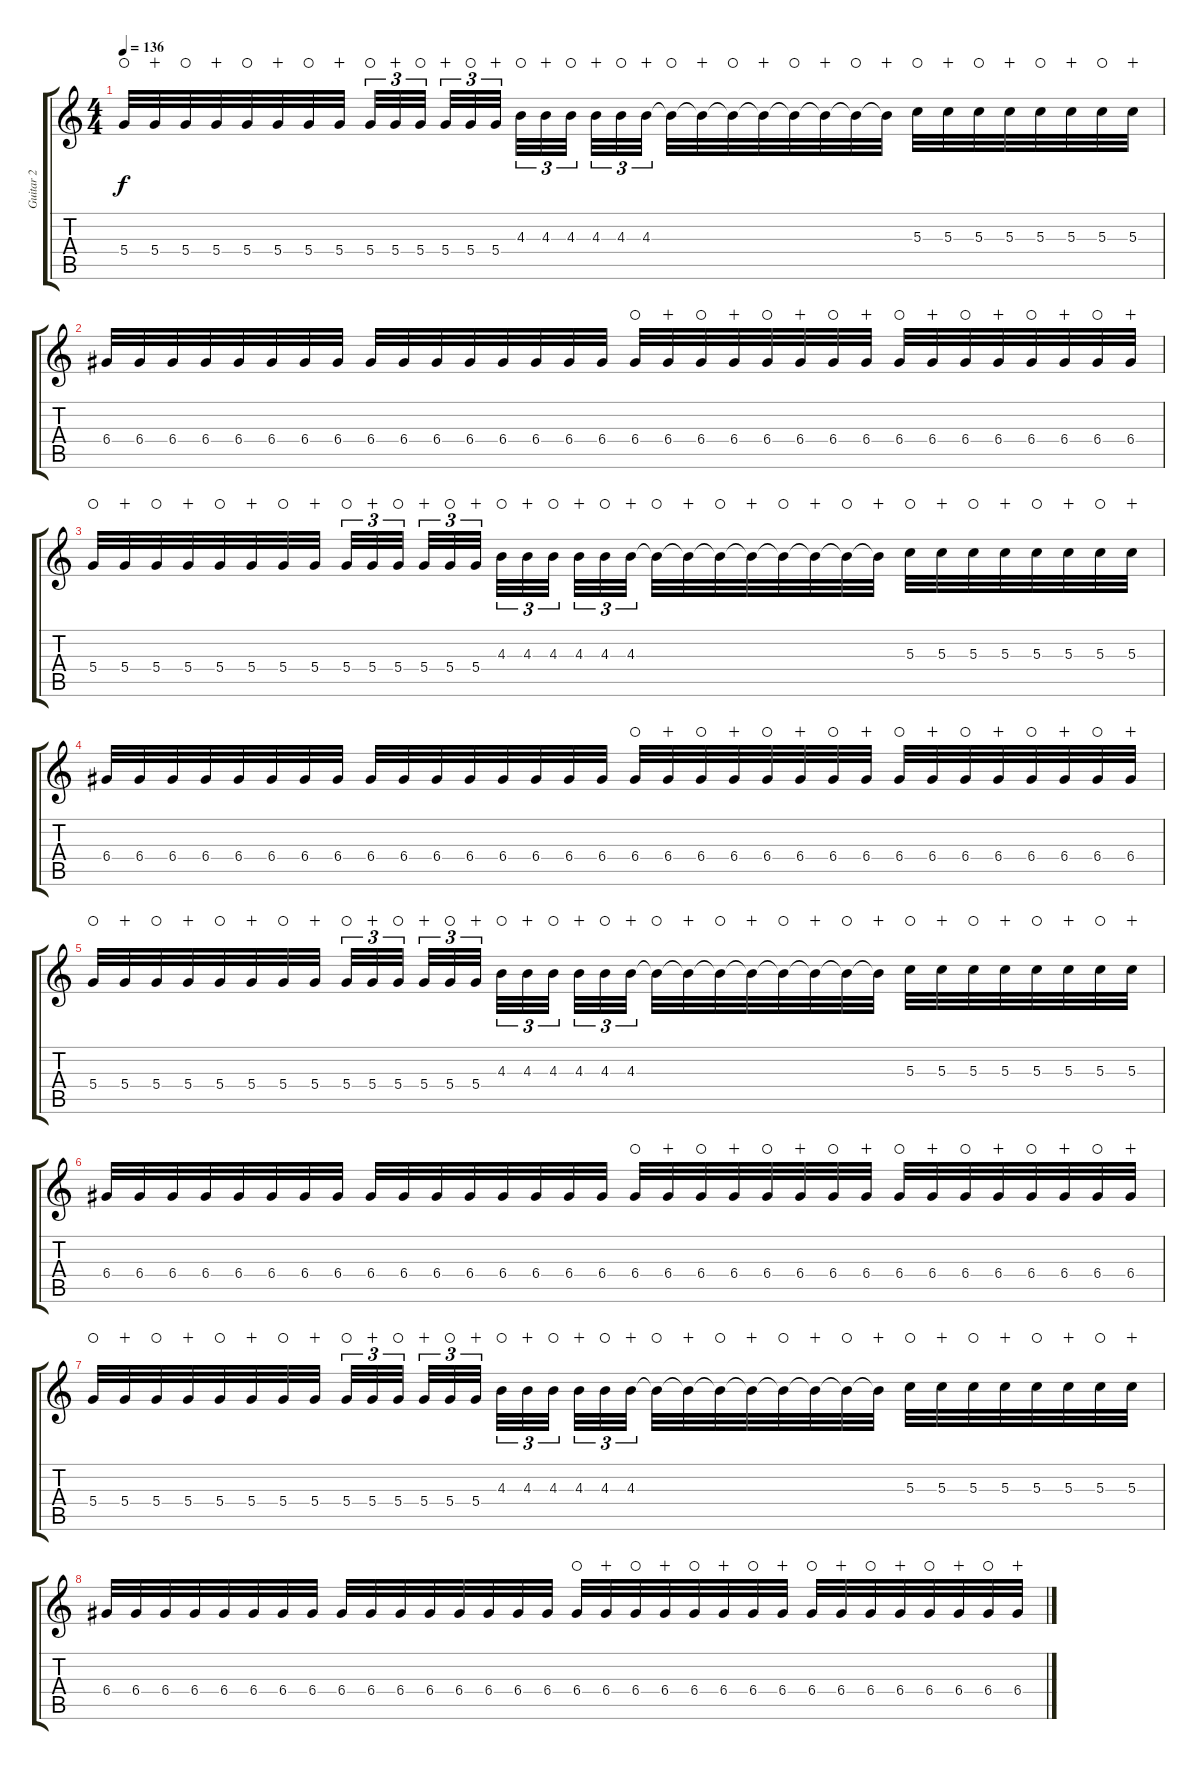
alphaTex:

\track ("Guitar 2" "Guitar 2") {instrument distortionguitar}
\staff {score tabs}
\tuning (E4 B3 G3 D3 A2 E2) {hide}
\ts (4 4)
\tempo 136
\clef g2
\ks c
5.4.32{dy f waho} 5.4.32{wahc} 5.4.32{waho} 5.4.32{wahc} 5.4.32{waho} 5.4.32{wahc} 5.4.32{waho} 5.4.32{wahc} 5.4.32{tu (3 2) waho} 5.4.32{tu (3 2) wahc} 5.4.32{tu (3 2) waho beam splitsecondary} 5.4.32{tu (3 2) wahc} 5.4.32{tu (3 2) waho} 5.4.32{tu (3 2) wahc beam splitsecondary} 4.3.32{tu (3 2) waho} 4.3.32{tu (3 2) wahc} 4.3.32{tu (3 2) waho beam splitsecondary} 4.3.32{tu (3 2) wahc} 4.3.32{tu (3 2) waho} 4.3.32{tu (3 2) wahc} 4.3{t}.32{waho} 4.3{t}.32{wahc} 4.3{t}.32{waho} 4.3{t}.32{wahc} 4.3{t}.32{waho} 4.3{t}.32{wahc} 4.3{t}.32{waho} 4.3{t}.32{wahc} 5.3.32{waho} 5.3.32{wahc} 5.3.32{waho} 5.3.32{wahc} 5.3.32{waho} 5.3.32{wahc} 5.3.32{waho} 5.3.32{wahc} |
6.4.32 6.4.32 6.4.32 6.4.32 6.4.32 6.4.32 6.4.32 6.4.32 6.4.32 6.4.32 6.4.32 6.4.32 6.4.32 6.4.32 6.4.32 6.4.32 6.4.32{waho} 6.4.32{wahc} 6.4.32{waho} 6.4.32{wahc} 6.4.32{waho} 6.4.32{wahc} 6.4.32{waho} 6.4.32{wahc} 6.4.32{waho} 6.4.32{wahc} 6.4.32{waho} 6.4.32{wahc} 6.4.32{waho} 6.4.32{wahc} 6.4.32{waho} 6.4.32{wahc} |
5.4.32{waho} 5.4.32{wahc} 5.4.32{waho} 5.4.32{wahc} 5.4.32{waho} 5.4.32{wahc} 5.4.32{waho} 5.4.32{wahc} 5.4.32{tu (3 2) waho} 5.4.32{tu (3 2) wahc} 5.4.32{tu (3 2) waho beam splitsecondary} 5.4.32{tu (3 2) wahc} 5.4.32{tu (3 2) waho} 5.4.32{tu (3 2) wahc beam splitsecondary} 4.3.32{tu (3 2) waho} 4.3.32{tu (3 2) wahc} 4.3.32{tu (3 2) waho beam splitsecondary} 4.3.32{tu (3 2) wahc} 4.3.32{tu (3 2) waho} 4.3.32{tu (3 2) wahc} 4.3{t}.32{waho} 4.3{t}.32{wahc} 4.3{t}.32{waho} 4.3{t}.32{wahc} 4.3{t}.32{waho} 4.3{t}.32{wahc} 4.3{t}.32{waho} 4.3{t}.32{wahc} 5.3.32{waho} 5.3.32{wahc} 5.3.32{waho} 5.3.32{wahc} 5.3.32{waho} 5.3.32{wahc} 5.3.32{waho} 5.3.32{wahc} |
6.4.32 6.4.32 6.4.32 6.4.32 6.4.32 6.4.32 6.4.32 6.4.32 6.4.32 6.4.32 6.4.32 6.4.32 6.4.32 6.4.32 6.4.32 6.4.32 6.4.32{waho} 6.4.32{wahc} 6.4.32{waho} 6.4.32{wahc} 6.4.32{waho} 6.4.32{wahc} 6.4.32{waho} 6.4.32{wahc} 6.4.32{waho} 6.4.32{wahc} 6.4.32{waho} 6.4.32{wahc} 6.4.32{waho} 6.4.32{wahc} 6.4.32{waho} 6.4.32{wahc} |
5.4.32{waho} 5.4.32{wahc} 5.4.32{waho} 5.4.32{wahc} 5.4.32{waho} 5.4.32{wahc} 5.4.32{waho} 5.4.32{wahc} 5.4.32{tu (3 2) waho} 5.4.32{tu (3 2) wahc} 5.4.32{tu (3 2) waho beam splitsecondary} 5.4.32{tu (3 2) wahc} 5.4.32{tu (3 2) waho} 5.4.32{tu (3 2) wahc beam splitsecondary} 4.3.32{tu (3 2) waho} 4.3.32{tu (3 2) wahc} 4.3.32{tu (3 2) waho beam splitsecondary} 4.3.32{tu (3 2) wahc} 4.3.32{tu (3 2) waho} 4.3.32{tu (3 2) wahc} 4.3{t}.32{waho} 4.3{t}.32{wahc} 4.3{t}.32{waho} 4.3{t}.32{wahc} 4.3{t}.32{waho} 4.3{t}.32{wahc} 4.3{t}.32{waho} 4.3{t}.32{wahc} 5.3.32{waho} 5.3.32{wahc} 5.3.32{waho} 5.3.32{wahc} 5.3.32{waho} 5.3.32{wahc} 5.3.32{waho} 5.3.32{wahc} |
6.4.32 6.4.32 6.4.32 6.4.32 6.4.32 6.4.32 6.4.32 6.4.32 6.4.32 6.4.32 6.4.32 6.4.32 6.4.32 6.4.32 6.4.32 6.4.32 6.4.32{waho} 6.4.32{wahc} 6.4.32{waho} 6.4.32{wahc} 6.4.32{waho} 6.4.32{wahc} 6.4.32{waho} 6.4.32{wahc} 6.4.32{waho} 6.4.32{wahc} 6.4.32{waho} 6.4.32{wahc} 6.4.32{waho} 6.4.32{wahc} 6.4.32{waho} 6.4.32{wahc} |
5.4.32{waho} 5.4.32{wahc} 5.4.32{waho} 5.4.32{wahc} 5.4.32{waho} 5.4.32{wahc} 5.4.32{waho} 5.4.32{wahc} 5.4.32{tu (3 2) waho} 5.4.32{tu (3 2) wahc} 5.4.32{tu (3 2) waho beam splitsecondary} 5.4.32{tu (3 2) wahc} 5.4.32{tu (3 2) waho} 5.4.32{tu (3 2) wahc beam splitsecondary} 4.3.32{tu (3 2) waho} 4.3.32{tu (3 2) wahc} 4.3.32{tu (3 2) waho beam splitsecondary} 4.3.32{tu (3 2) wahc} 4.3.32{tu (3 2) waho} 4.3.32{tu (3 2) wahc} 4.3{t}.32{waho} 4.3{t}.32{wahc} 4.3{t}.32{waho} 4.3{t}.32{wahc} 4.3{t}.32{waho} 4.3{t}.32{wahc} 4.3{t}.32{waho} 4.3{t}.32{wahc} 5.3.32{waho} 5.3.32{wahc} 5.3.32{waho} 5.3.32{wahc} 5.3.32{waho} 5.3.32{wahc} 5.3.32{waho} 5.3.32{wahc} |
6.4.32 6.4.32 6.4.32 6.4.32 6.4.32 6.4.32 6.4.32 6.4.32 6.4.32 6.4.32 6.4.32 6.4.32 6.4.32 6.4.32 6.4.32 6.4.32 6.4.32{waho} 6.4.32{wahc} 6.4.32{waho} 6.4.32{wahc} 6.4.32{waho} 6.4.32{wahc} 6.4.32{waho} 6.4.32{wahc} 6.4.32{waho} 6.4.32{wahc} 6.4.32{waho} 6.4.32{wahc} 6.4.32{waho} 6.4.32{wahc} 6.4.32{waho} 6.4.32{wahc}
